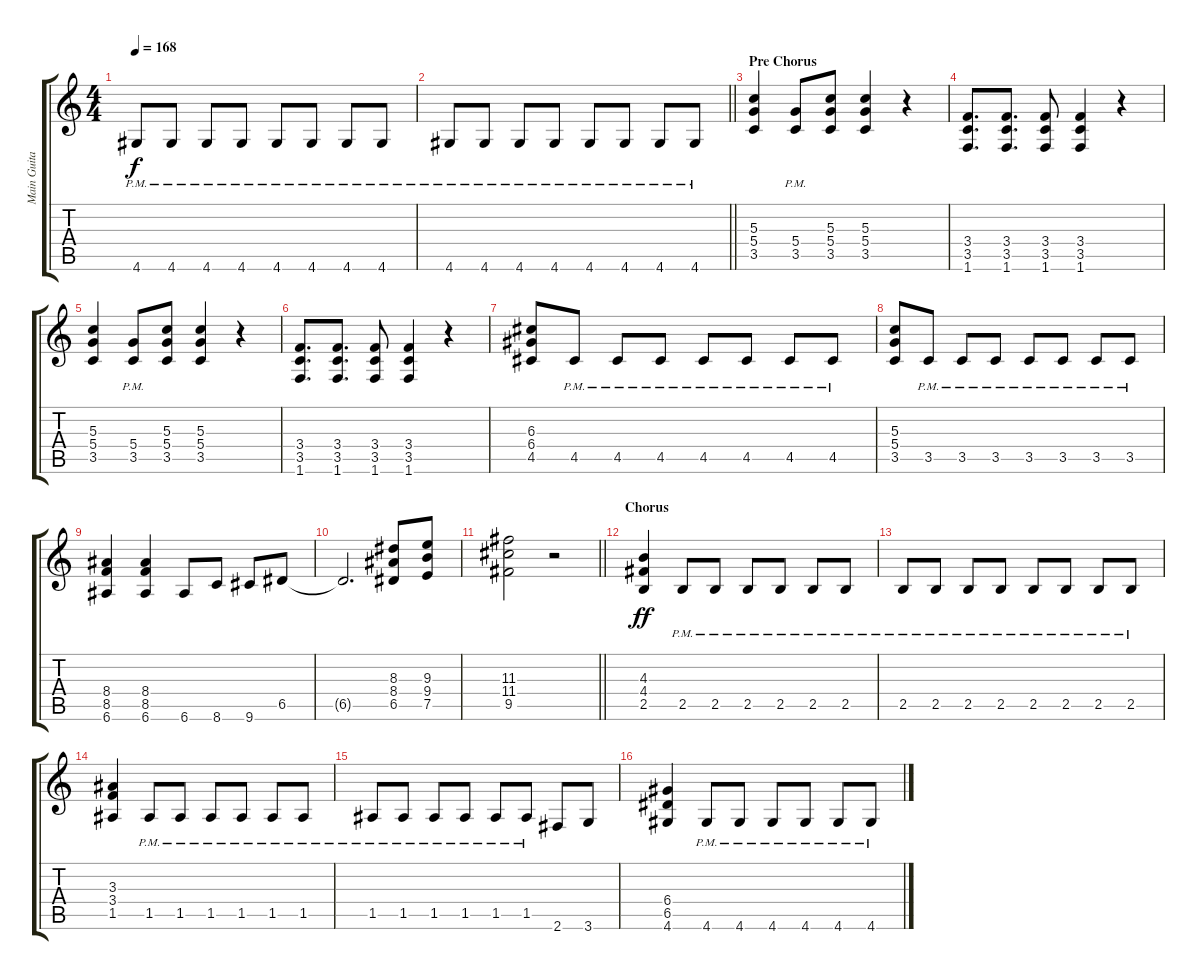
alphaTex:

\track ("Main Guitar" "Main Guita") {instrument overdrivenguitar}
\staff {score tabs}
\tuning (E4 B3 G3 D3 A2 E2) {hide}
\ts (4 4)
\tempo 168
\clef g2
\ks c
4.6{pm}.8{dy f} 4.6{pm}.8 4.6{pm}.8 4.6{pm}.8 4.6{pm}.8 4.6{pm}.8 4.6{pm}.8 4.6{pm}.8 |
\barLineRight lightlight
4.6{pm}.8 4.6{pm}.8 4.6{pm}.8 4.6{pm}.8 4.6{pm}.8 4.6{pm}.8 4.6{pm}.8 4.6{pm}.8 |
\section ("" "Pre Chorus")
(5.3 5.4 3.5).4 (5.4{pm} 3.5{pm}).8 (5.3 5.4 3.5).8 (5.3 5.4 3.5).4 r.4 |
(3.4 3.5 1.6).8{d} (3.4 3.5 1.6).8{d} (3.4 3.5 1.6).8 (3.4 3.5 1.6).4 r.4 |
(5.3 5.4 3.5).4 (5.4{pm} 3.5{pm}).8 (5.3 5.4 3.5).8 (5.3 5.4 3.5).4 r.4 |
(3.4 3.5 1.6).8{d} (3.4 3.5 1.6).8{d} (3.4 3.5 1.6).8 (3.4 3.5 1.6).4 r.4 |
(6.3 6.4 4.5).8 4.5{pm}.8 4.5{pm}.8 4.5{pm}.8 4.5{pm}.8 4.5{pm}.8 4.5{pm}.8 4.5{pm}.8 |
(5.3 5.4 3.5).8 3.5{pm}.8 3.5{pm}.8 3.5{pm}.8 3.5{pm}.8 3.5{pm}.8 3.5{pm}.8 3.5{pm}.8 |
(8.4 8.5 6.6).4 (8.4 8.5 6.6).4 6.6.8 8.6.8 9.6.8 6.5.8 |
6.5{t}.2{d} (8.3 8.4 6.5).8 (9.3 9.4 7.5).8 |
\barLineRight lightlight
(11.3 11.4 9.5).2 r.2 |
\section ("" "Chorus")
(4.3 4.4 2.5).4{dy ff} 2.5{pm}.8 2.5{pm}.8 2.5{pm}.8 2.5{pm}.8 2.5{pm}.8 2.5{pm}.8 |
2.5{pm}.8 2.5{pm}.8 2.5{pm}.8 2.5{pm}.8 2.5{pm}.8 2.5{pm}.8 2.5{pm}.8 2.5{pm}.8 |
(3.3 3.4 1.5).4 1.5{pm}.8 1.5{pm}.8 1.5{pm}.8 1.5{pm}.8 1.5{pm}.8 1.5{pm}.8 |
1.5{pm}.8 1.5{pm}.8 1.5{pm}.8 1.5{pm}.8 1.5{pm}.8 1.5{pm}.8 2.6.8 3.6.8 |
(6.4 6.5 4.6).4 4.6{pm}.8 4.6{pm}.8 4.6{pm}.8 4.6{pm}.8 4.6{pm}.8 4.6{pm}.8
